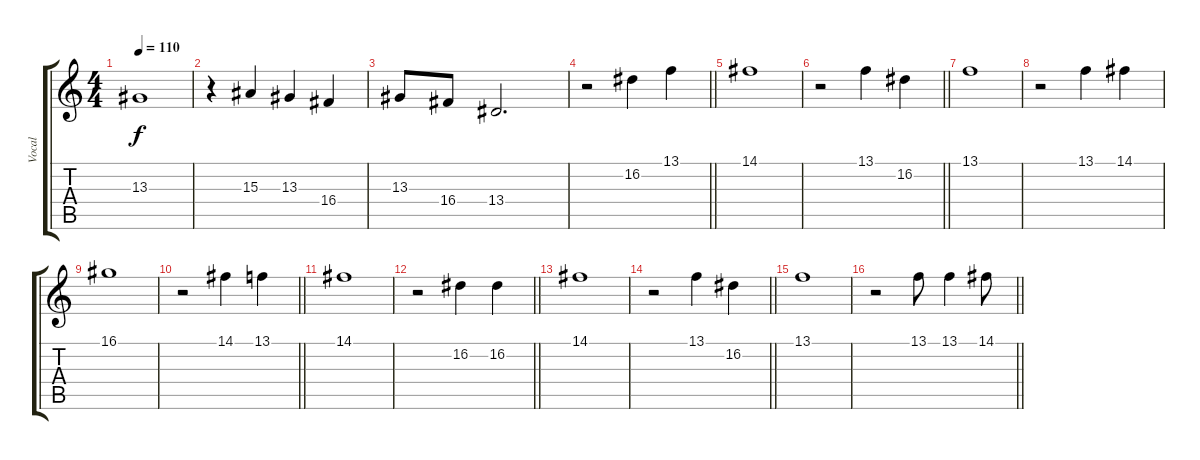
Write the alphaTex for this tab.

\track ("Vocal" "Vocal") {instrument synthvoice}
\staff {score tabs}
\tuning (E4 B3 G3 D3 A2 E2) {hide}
\ts (4 4)
\tempo 110
\clef g2
\ks c
13.3.1{dy f} |
r.4 15.3.4 13.3.4 16.4.4 |
13.3.8 16.4.8 13.4.2{d} |
\barLineRight lightlight
r.2 16.2.4 13.1.4 |
14.1.1 |
\barLineRight lightlight
r.2 13.1.4 16.2.4 |
13.1.1 |
r.2 13.1.4 14.1.4 |
16.1.1 |
\barLineRight lightlight
r.2 14.1.4 13.1.4 |
14.1.1 |
\barLineRight lightlight
r.2 16.2.4 16.2.4 |
14.1.1 |
\barLineRight lightlight
r.2 13.1.4 16.2.4 |
13.1.1 |
\barLineRight lightlight
r.2 13.1.8 13.1.4 14.1.8
